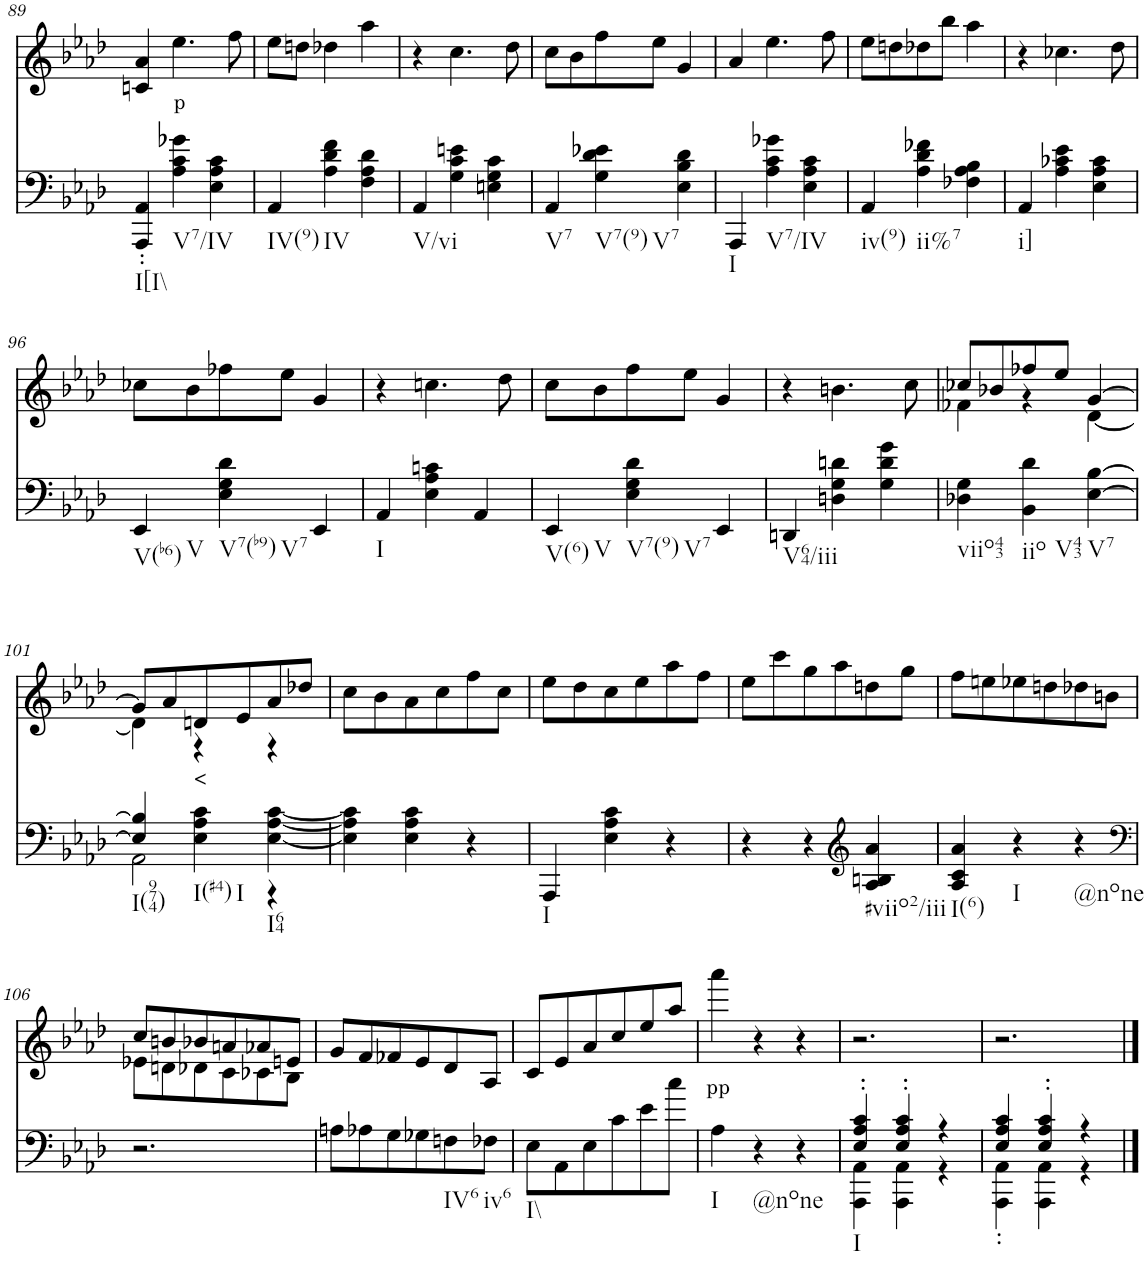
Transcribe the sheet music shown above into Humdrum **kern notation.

**kern	**kern	**text
*part2	*part1	*part1
*staff2	*staff1	*staff1
*I"Piano	*I"Piano	*
*I'Pno	*I'Pno	*
!!LO:PB:g=z
*clefF4	*clefG2	*
*k[b-e-a-d-]	*k[b-e-a-d-]	*
*A-:	*A-:	*
*M3/4	*M3/4	*
=89	=89	=89
!LO:TX:b:t=I[I\\	!	!
4AAA-/' 4AA-/'	4cn/ 4a-/	.
!LO:TX:b:t=V7/IV	!	!
!	!	!LO:LY:b
4A-\ 4c\ 4g-X\	4.ee-\	p
4E-\ 4A-\ 4c\	.	.
.	8ff\	.
=90	=90	=90
!LO:TX:b:t=IV(9)	!	!
4AA-/	8ee-\L	.
.	8ddn\J	.
!LO:TX:b:t=IV	!	!
4A-\ 4d-\ 4f\	4dd-X\	.
4F\ 4A-\ 4d-\	4aa-\	.
=91	=91	=91
!LO:TX:b:t=V/vi	!	!
4AA-/	4r	.
4G\ 4c\ 4en\	4.cc\	.
4En\ 4G\ 4c\	.	.
.	8dd-\	.
=92	=92	=92
!LO:TX:b:t=V7	!	!
4AA-/	8cc\L	.
.	8b-\	.
!LO:TX:b:t=V7(9)	!	!
!LO:TX:b:t=V7	!	!
4G\ 4d-\ 4e-X\	8ff\	.
.	8ee-\J	.
4E-\ 4B-\ 4d-\	4g/	.
=93	=93	=93
!LO:TX:b:t=I	!	!
4AAA-/	4a-/	.
!LO:TX:b:t=V7/IV	!	!
4A-\ 4c\ 4g-X\	4.ee-\	.
4E-\ 4A-\ 4c\	.	.
.	8ff\	.
=94	=94	=94
!LO:TX:b:t=iv(9)	!	!
4AA-/	8ee-\L	.
.	8ddn\	.
!LO:TX:b:t=ii%7	!	!
4A-\ 4d-\ 4f-X\	8dd-X\	.
.	8bb-\J	.
4F-X\ 4A-\ 4B-\	4aa-\	.
=95	=95	=95
!LO:TX:b:t=i]	!	!
4AA-/	4r	.
4A-\ 4c-X\ 4e-\	4.cc-X\	.
4E-\ 4A-\ 4c-\	.	.
.	8dd-\	.
!!LO:LB:g=z
=96	=96	=96
!LO:TX:b:t=V(b6)	!	!
!LO:TX:b:t=V	!	!
4EE-/	8cc-X\L	.
.	8b-\	.
!LO:TX:b:t=V7(b9)	!	!
!LO:TX:b:t=V7	!	!
4E-\ 4G\ 4d-\	8ff-X\	.
.	8ee-\J	.
4EE-/	4g/	.
=97	=97	=97
!LO:TX:b:t=I	!	!
4AA-/	4r	.
4E-\ 4A-\ 4cn\	4.ccn\	.
4AA-/	.	.
.	8dd-\	.
=98	=98	=98
!LO:TX:b:t=V(6)	!	!
!LO:TX:b:t=V	!	!
4EE-/	8cc\L	.
.	8b-\	.
!LO:TX:b:t=V7(9)	!	!
!LO:TX:b:t=V7	!	!
4E-\ 4G\ 4d-\	8ff\	.
.	8ee-\J	.
4EE-/	4g/	.
=99	=99	=99
!LO:TX:b:t=V64/iii	!	!
4DDn/	4r	.
4Dn\ 4G\ 4dn\	4.bn\	.
4G\ 4d\ 4g\	.	.
.	8cc\	.
=100	=100	=100
*	*^	*
!LO:TX:b:t=viio43	!	!	!
4D-X\ 4G\	8cc-X/L	4f-X\	.
.	8b-X/	.	.
!LO:TX:b:t=iio	!	!	!
!LO:TX:b:t=V43	!	!	!
4BB-\ 4d-\	8ff-X/	4r	.
.	8ee-/J	.	.
!LO:TX:b:t=V7	!	!	!
[4E-\ [4B-\	[4g/	[4d-\	.
!!LO:LB:g=z	!!
=101	=101	=101	=101
*^	*	*	*
!LO:TX:b:t=I(974)	!	!	!	!
!LO:TX:b:t=I(#4)	!	!	!	!
!LO:TX:b:t=I	!	!	!	!
2AA-\	4E-/] 4B-/]	8g/L]	4d-\]	.
.	.	8a-/	.	.
!	!	!	!	!LO:LY:b
.	4E-\ 4A-\ 4c\	8dn/	4r	<
.	.	8e-/	.	.
!LO:TX:b:t=I64	!	!	!	!
[4E-\ [4A-\ [4c\	4r	8a-/	4r	.
.	.	8dd-X/J	.	.
*v	*v	*	*	*
*	*v	*v	*
=102	=102	=102
4E-\] 4A-\] 4c\]	8cc\L	.
.	8b-\	.
4E-\ 4A-\ 4c\	8a-\	.
.	8cc\	.
4r	8ff\	.
.	8cc\J	.
=103	=103	=103
!LO:TX:b:t=I	!	!
4AAA-/	8ee-\L	.
.	8dd-\	.
4E-\ 4A-\ 4c\	8cc\	.
.	8ee-\	.
4r	8aa-\	.
.	8ff\J	.
=104	=104	=104
4r	8ee-\L	.
.	8ccc\	.
4r	8gg\	.
.	8aa-\	.
*clefG2	*	*
!LO:TX:b:t=#viio2/iii	!	!
4A-/ 4Bn/ 4a-/	8ddn\	.
.	8gg\J	.
=105	=105	=105
!LO:TX:b:t=I(6)	!	!
4A-/ 4c/ 4a-/	8ff\L	.
.	8een\	.
!LO:TX:b:t=I	!	!
4r	8ee-X\	.
.	8ddn\	.
!LO:TX:b:t=@none	!	!
4r	8dd-X\	.
.	8bn\J	.
!!LO:LB:g=z
=106	=106	=106
*clefF4	*	*
*	*^	*
2.r	8cc/L	8e-X\L	.
.	8bn/	8dn\	.
.	8b-X/	8d-X\	.
.	8an/	8c\	.
.	8a-X/	8c-X\	.
.	8en/J	8B-\J	.
*	*v	*v	*
=107	=107	=107
8An\L	8g/L	.
8A-X\	8f/	.
8G\	8f-X/	.
8G-X\	8e-/	.
!LO:TX:b:t=IV6	!	!
8Fn\	8d-/	.
!LO:TX:b:t=iv6	!	!
8F-X\J	8A-/J	.
=108	=108	=108
!LO:TX:b:t=I\\	!	!
8E-\L	8c/L	.
8AA-\	8e-/	.
8E-\	8a-/	.
8c\	8cc/	.
8e-\	8ee-/	.
8cc\J	8aa-/J	.
=109	=109	=109
!LO:TX:b:t=I	!	!
!	!	!LO:LY:b
4A-\	4aaa-\	pp
!LO:TX:b:t=@none	!	!
4r	4r	.
4r	4r	.
=110	=110	=110
*^	*	*
!LO:TX:b:t=I	!	!	!
4E-/' 4A-/' 4c/'	4AAA-\ 4AA-\	2.r	.
4E-/' 4A-/' 4c/'	4AAA-\ 4AA-\	.	.
4r	4r	.	.
=111	=111	=111	=111
4E-/ 4A-/ 4c/	4AAA-\' 4AA-\'	2.r	.
4E-/' 4A-/' 4c/'	4AAA-\ 4AA-\	.	.
4r	4r	.	.
*v	*v	*	*
==	==	==
*-	*-	*-
